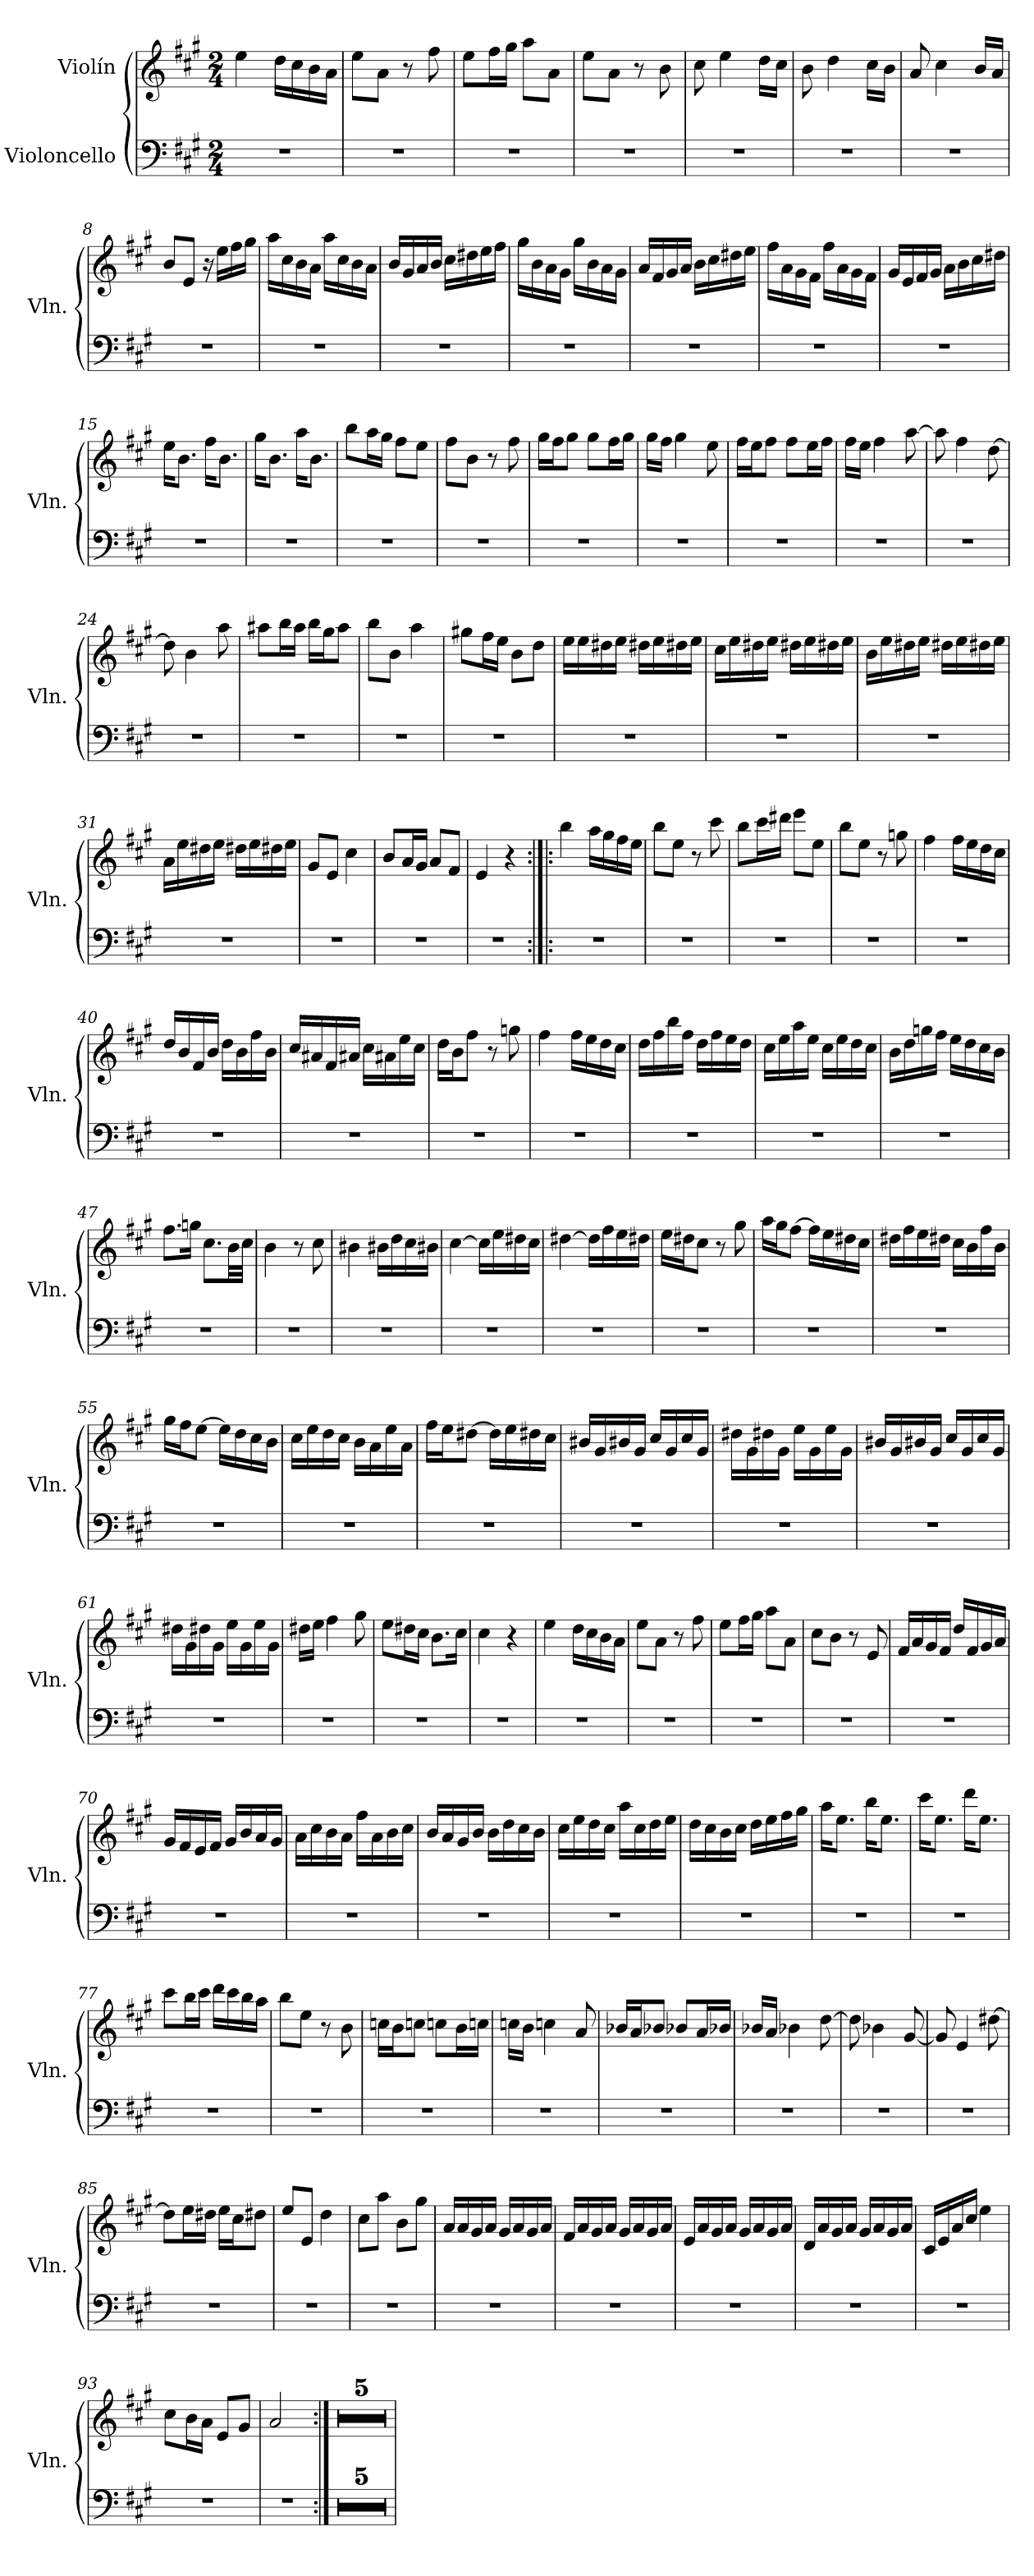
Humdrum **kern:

**kern	**kern
*part2	*part1
*staff2	*staff1
*I"Violoncello	*I"Violín
*	*I'Vln.
*clefF4	*clefG2
*k[f#c#g#]	*k[f#c#g#]
*M2/4	*M2/4
=1	=1
2r	4ee\
.	16dd\LL
.	16cc#\
.	16b\
.	16a\JJ
=2	=2
2r	8ee\L
.	8a\J
.	8r
.	8ff#\
=3	=3
2r	8ee\L
.	16ff#\L
.	16gg#\JJ
.	8aa\L
.	8a\J
=4	=4
2r	8ee\L
.	8a\J
.	8r
.	8b\
=5	=5
2r	8cc#\
.	4ee\
.	16dd\LL
.	16cc#\JJ
=6	=6
2r	8b\
.	4dd\
.	16cc#\LL
.	16b\JJ
=7	=7
2r	8a/
.	4cc#\
.	16b/LL
.	16a/JJ
!!LO:LB:g=z
=8	=8
2r	8b/L
.	8e/J
.	16r
.	16ee\LL
.	16ff#\
.	16gg#\JJ
=9	=9
2r	16aa\LL
.	16cc#\
.	16b\
.	16a\JJ
.	16aa\LL
.	16cc#\
.	16b\
.	16a\JJ
=10	=10
2r	16b/LL
.	16g#/
.	16a/
.	16b/JJ
.	16cc#\LL
.	16dd#X\
.	16ee\
.	16ff#\JJ
=11	=11
2r	16gg#\LL
.	16b\
.	16a\
.	16g#\JJ
.	16gg#\LL
.	16b\
.	16a\
.	16g#\JJ
=12	=12
2r	16a/LL
.	16f#/
.	16g#/
.	16a/JJ
.	16b\LL
.	16cc#\
.	16dd#X\
.	16ee\JJ
!!LO:LB:g=z
=13	=13
2r	16ff#\LL
.	16a\
.	16g#\
.	16f#\JJ
.	16ff#\LL
.	16a\
.	16g#\
.	16f#\JJ
=14	=14
2r	16g#/LL
.	16e/
.	16f#/
.	16g#/JJ
.	16a\LL
.	16b\
.	16cc#\
.	16dd#X\JJ
=15	=15
2r	16ee\KL
.	8.b\J
.	16ff#\KL
.	8.b\J
=16	=16
2r	16gg#\KL
.	8.b\J
.	16aa\KL
.	8.b\J
=17	=17
2r	8bb\L
.	16aa\L
.	16gg#\JJ
.	8ff#\L
.	8ee\J
=18	=18
2r	8ff#\L
.	8b\J
.	8r
.	8ff#\
!!LO:LB:g=z
=19	=19
2r	16gg#\LL
.	16ff#\J
.	8gg#\J
.	8gg#\L
.	16ff#\L
.	16gg#\JJ
=20	=20
2r	16gg#\LL
.	16ff#\JJ
.	4gg#\
.	8ee\
=21	=21
2r	16ff#\LL
.	16ee\J
.	8ff#\J
.	8ff#\L
.	16ee\L
.	16ff#\JJ
=22	=22
2r	16ff#\LL
.	16ee\JJ
.	4ff#\
.	[8aa\
=23	=23
2r	8aa\]
.	4ff#\
.	[8dd\
=24	=24
2r	8dd\]
.	4b\
.	8aa\
=25	=25
2r	8aa#X\L
.	16bb\L
.	16aa#\JJ
.	16bb\LL
.	16gg#\J
.	8aa#\J
!!LO:LB:g=z
=26	=26
2r	8bb\L
.	8b\J
.	4aa\
=27	=27
2r	8gg#X\L
.	16ff#\L
.	16ee\JJ
.	8b\L
.	8dd\J
=28	=28
2r	16ee\LL
.	16ee\
.	16dd#X\
.	16ee\JJ
.	16dd#X\LL
.	16ee\
.	16dd#X\
.	16ee\JJ
=29	=29
2r	16cc#\LL
.	16ee\
.	16dd#X\
.	16ee\JJ
.	16dd#X\LL
.	16ee\
.	16dd#X\
.	16ee\JJ
=30	=30
2r	16b\LL
.	16ee\
.	16dd#X\
.	16ee\JJ
.	16dd#X\LL
.	16ee\
.	16dd#X\
.	16ee\JJ
!!LO:PB:g=z
=31	=31
2r	16a\LL
.	16ee\
.	16dd#X\
.	16ee\JJ
.	16dd#X\LL
.	16ee\
.	16dd#X\
.	16ee\JJ
=32	=32
2r	8g#/L
.	8e/J
.	4cc#\
=33	=33
2r	8b/L
.	16a/L
.	16g#/JJ
.	8a/L
.	8f#/J
=34	=34
2r	4e/
.	4r
=35:|!|:	=35:|!|:
2r	4bb\
.	16aa\LL
.	16gg#\
.	16ff#\
.	16ee\JJ
=36	=36
2r	8bb\L
.	8ee\J
.	8r
.	8ccc#\
!!LO:LB:g=z
=37	=37
2r	8bb\L
.	16ccc#\L
.	16ddd#X\JJ
.	8eee\L
.	8ee\J
=38	=38
2r	8bb\L
.	8ee\J
.	8r
.	8ggn\
=39	=39
2r	4ff#\
.	16ff#\LL
.	16ee\
.	16dd\
.	16cc#\JJ
=40	=40
2r	16dd/LL
.	16b/
.	16f#/
.	16b/JJ
.	16dd\LL
.	16b\
.	16ff#\
.	16b\JJ
=41	=41
2r	16cc#/LL
.	16a#X/
.	16f#/
.	16a#X/JJ
.	16cc#\LL
.	16a#X\
.	16ee\
.	16cc#\JJ
!!LO:LB:g=z
=42	=42
2r	16dd\LL
.	16b\J
.	8ff#\J
.	8r
.	8ggn\
=43	=43
2r	4ff#\
.	16ff#\LL
.	16ee\
.	16dd\
.	16cc#\JJ
=44	=44
2r	16dd\LL
.	16ff#\
.	16bb\
.	16ff#\JJ
.	16dd\LL
.	16ff#\
.	16ee\
.	16dd\JJ
=45	=45
2r	16cc#\LL
.	16ee\
.	16aa\
.	16ee\JJ
.	16cc#\LL
.	16ee\
.	16dd\
.	16cc#\JJ
=46	=46
2r	16b\LL
.	16dd\
.	16ggn\
.	16ff#\JJ
.	16ee\LL
.	16dd\
.	16cc#\
.	16b\JJ
!!LO:LB:g=z
=47	=47
2r	8.ff#\L
.	16ggn\Jk
.	8.cc#\L
.	32b\LL
.	32cc#\JJJ
=48	=48
2r	4b\
.	8r
.	8cc#\
=49	=49
2r	4b#X\
.	16b#X\LL
.	16dd\
.	16cc#\
.	16b#X\JJ
=50	=50
2r	[4cc#\
.	16cc#\LL]
.	16ee\
.	16dd#X\
.	16cc#\JJ
=51	=51
2r	[4dd#X\
.	16dd#\LL]
.	16ff#\
.	16ee\
.	16dd#X\JJ
=52	=52
2r	16ee\LL
.	16dd#X\J
.	8cc#\J
.	8r
.	8gg#\
!!LO:LB:g=z
=53	=53
2r	16aa\LL
.	16gg#\J
.	[8ff#\J
.	16ff#\LL]
.	16ee\
.	16dd#X\
.	16cc#\JJ
=54	=54
2r	16dd#X\LL
.	16ff#\
.	16ee\
.	16dd#X\JJ
.	16cc#\LL
.	16b\
.	16ff#\
.	16b\JJ
=55	=55
2r	16gg#\LL
.	16ff#\J
.	[8ee\J
.	16ee\LL]
.	16dd\
.	16cc#\
.	16b\JJ
=56	=56
2r	16cc#\LL
.	16ee\
.	16dd\
.	16cc#\JJ
.	16b\LL
.	16a\
.	16ee\
.	16a\JJ
!!LO:LB:g=z
=57	=57
2r	16ff#\LL
.	16ee\J
.	[8dd#X\J
.	16dd#\LL]
.	16ee\
.	16dd#X\
.	16cc#\JJ
=58	=58
2r	16b#X/LL
.	16g#/
.	16b#X/
.	16g#/JJ
.	16cc#/LL
.	16g#/
.	16cc#/
.	16g#/JJ
=59	=59
2r	16dd#X\LL
.	16g#\
.	16dd#X\
.	16g#\JJ
.	16ee\LL
.	16g#\
.	16ee\
.	16g#\JJ
=60	=60
2r	16b#X/LL
.	16g#/
.	16b#X/
.	16g#/JJ
.	16cc#/LL
.	16g#/
.	16cc#/
.	16g#/JJ
!!LO:PB:g=z
=61	=61
2r	16dd#X\LL
.	16g#\
.	16dd#X\
.	16g#\JJ
.	16ee\LL
.	16g#\
.	16ee\
.	16g#\JJ
=62	=62
2r	16dd#X\LL
.	16ee\JJ
.	4ff#\
.	8gg#\
=63	=63
2r	8ee\L
.	16dd#X\L
.	16cc#\JJ
.	8.b\L
.	16cc#\Jk
=64	=64
2r	4cc#\
.	4r
=65	=65
2r	4ee\
.	16dd\LL
.	16cc#\
.	16b\
.	16a\JJ
=66	=66
2r	8ee\L
.	8a\J
.	8r
.	8ff#\
=67	=67
2r	8ee\L
.	16ff#\L
.	16gg#\JJ
.	8aa\L
.	8a\J
!!LO:LB:g=z
=68	=68
2r	8cc#\L
.	8b\J
.	8r
.	8e/
=69	=69
2r	16f#/LL
.	16a/
.	16g#/
.	16f#/JJ
.	16dd/LL
.	16f#/
.	16g#/
.	16a/JJ
=70	=70
2r	16g#/LL
.	16f#/
.	16e/
.	16f#/JJ
.	16g#/LL
.	16b/
.	16a/
.	16g#/JJ
=71	=71
2r	16a\LL
.	16cc#\
.	16b\
.	16a\JJ
.	16ff#\LL
.	16a\
.	16b\
.	16cc#\JJ
=72	=72
2r	16b/LL
.	16a/
.	16g#/
.	16b/JJ
.	16b\LL
.	16dd\
.	16cc#\
.	16b\JJ
!!LO:LB:g=z
=73	=73
2r	16cc#\LL
.	16ee\
.	16dd\
.	16cc#\JJ
.	16aa\LL
.	16cc#\
.	16dd\
.	16ee\JJ
=74	=74
2r	16dd\LL
.	16cc#\
.	16b\
.	16cc#\JJ
.	16dd\LL
.	16ee\
.	16ff#\
.	16gg#\JJ
=75	=75
2r	16aa\KL
.	8.ee\J
.	16bb\KL
.	8.ee\J
=76	=76
2r	16ccc#\KL
.	8.ee\J
.	16ddd\KL
.	8.ee\J
=77	=77
2r	8ccc#\L
.	16bb\L
.	16ccc#\JJ
.	16ddd\LL
.	16ccc#\
.	16bb\
.	16aa\JJ
!!LO:LB:g=z
=78	=78
2r	8bb\L
.	8ee\J
.	8r
.	8b\
=79	=79
2r	16ccn\LL
.	16b\J
.	8ccn\J
.	8ccn\L
.	16b\L
.	16ccn\JJ
=80	=80
2r	16ccn\LL
.	16b\JJ
.	4ccn\
.	8a/
=81	=81
2r	16b-X/LL
.	16a/J
.	8b-X/J
.	8b-X/L
.	16a/L
.	16b-X/JJ
=82	=82
2r	16b-X/LL
.	16a/JJ
.	4b-X\
.	[8dd\
=83	=83
2r	8dd\]
.	4b-X\
.	[8g#/
!!LO:LB:g=z
=84	=84
2r	8g#/]
.	4e/
.	[8dd#X\
=85	=85
2r	8dd#\L]
.	16ee\L
.	16dd#X\JJ
.	16ee\LL
.	16cc#\J
.	8dd#X\J
=86	=86
2r	8ee/L
.	8e/J
.	4dd\
=87	=87
2r	8cc#\L
.	8aa\J
.	8b\L
.	8gg#\J
=88	=88
2r	16a/LL
.	16a/
.	16g#/
.	16a/JJ
.	16g#/LL
.	16a/
.	16g#/
.	16a/JJ
=89	=89
2r	16f#/LL
.	16a/
.	16g#/
.	16a/JJ
.	16g#/LL
.	16a/
.	16g#/
.	16a/JJ
!!LO:LB:g=z
=90	=90
2r	16e/LL
.	16a/
.	16g#/
.	16a/JJ
.	16g#/LL
.	16a/
.	16g#/
.	16a/JJ
=91	=91
2r	16d/LL
.	16a/
.	16g#/
.	16a/JJ
.	16g#/LL
.	16a/
.	16g#/
.	16a/JJ
=92	=92
2r	16c#/LL
.	16e/
.	16a/
.	16cc#/JJ
.	4ee\
=93	=93
2r	8cc#\L
.	16b\L
.	16a\JJ
.	8e/L
.	8g#/J
=94	=94
2r	2a/
=95:|!	=95:|!
2r	2r
=96	=96
2r	2r
=97	=97
2r	2r
=98	=98
2r	2r
!!LO:PB:g=z
=99	=99
2r	2r
=	=
*-	*-
